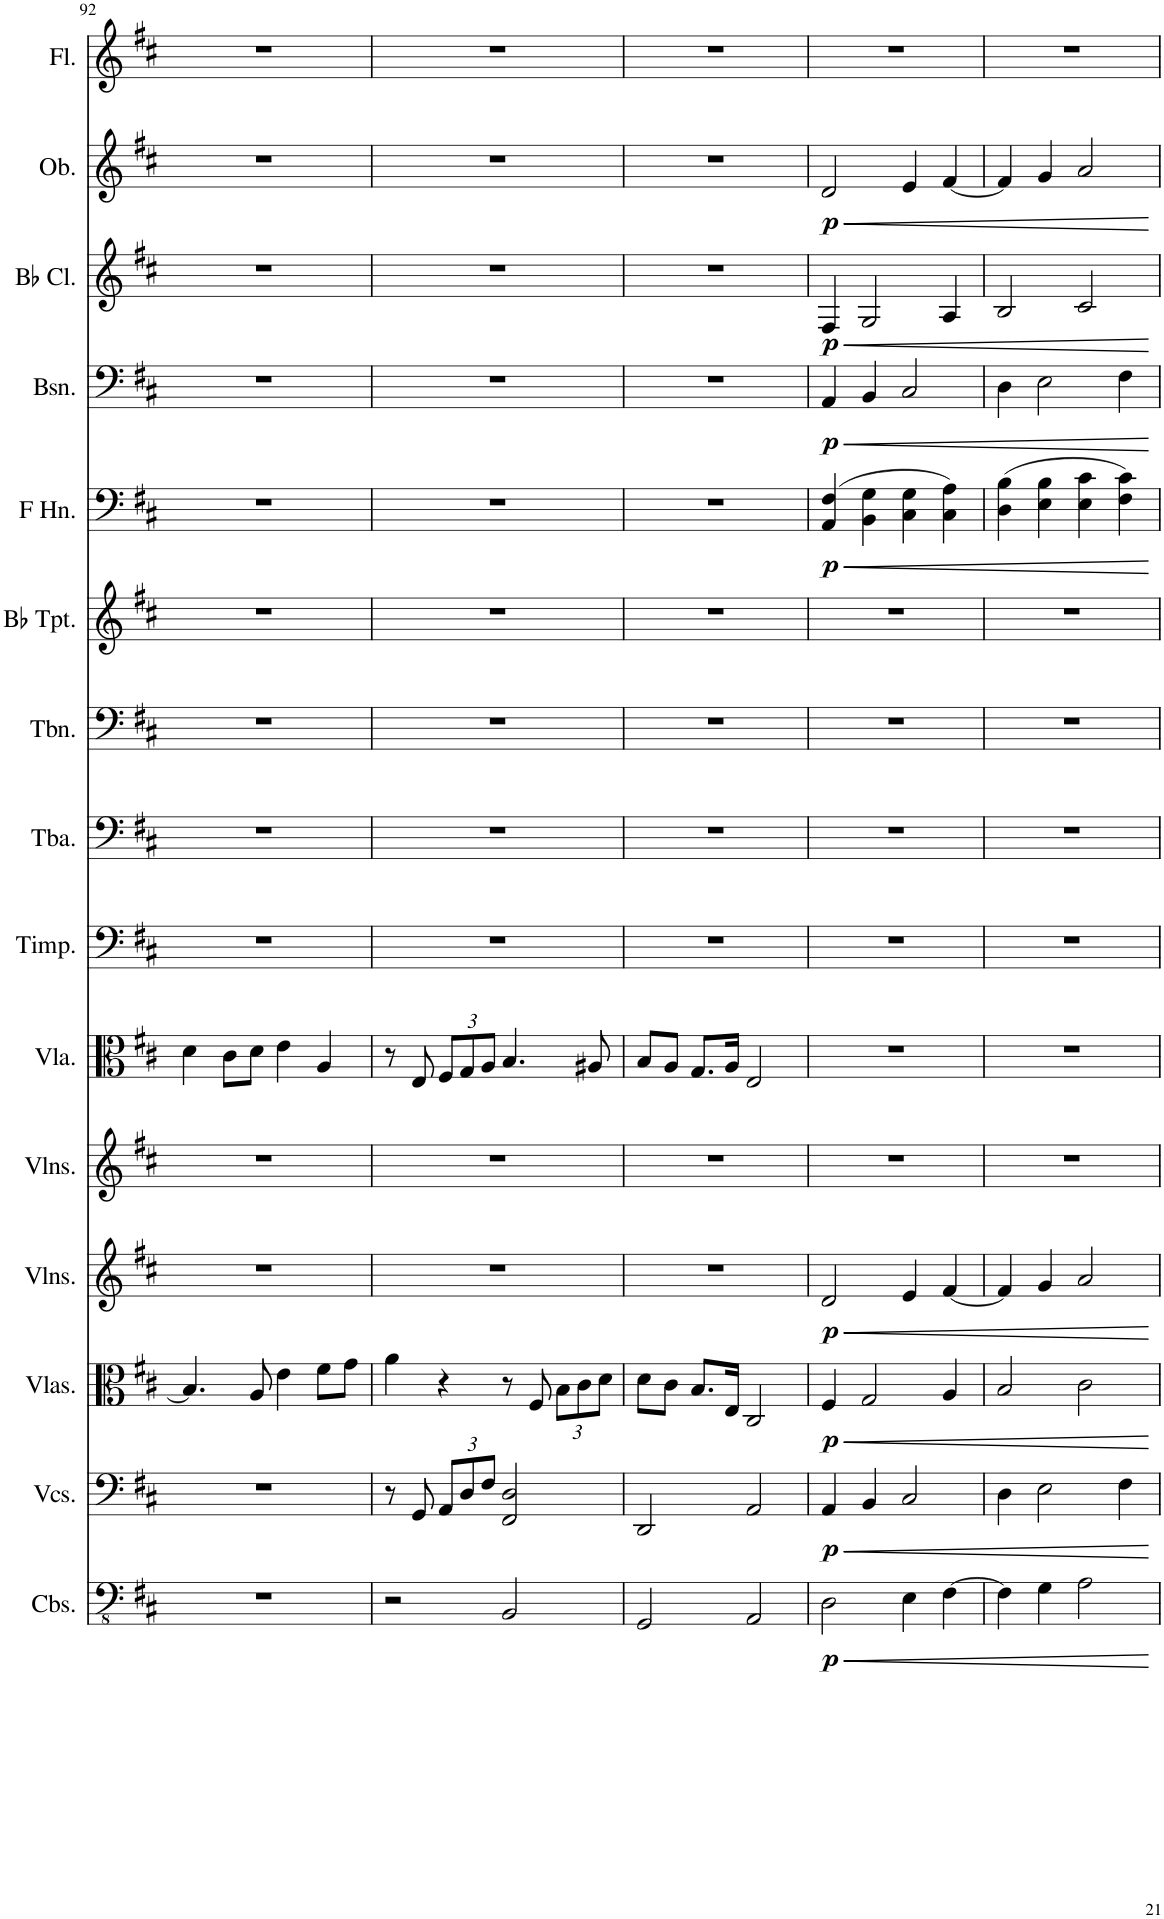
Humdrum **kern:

**kern	**dynam	**kern	**dynam	**kern	**dynam	**kern	**dynam	**kern	**kern	**kern	**kern	**kern	**kern	**kern	**dynam	**kern	**dynam	**kern	**dynam	**kern	**dynam	**kern
*part15	*part15	*part14	*part14	*part13	*part13	*part12	*part12	*part11	*part10	*part9	*part8	*part7	*part6	*part5	*part5	*part4	*part4	*part3	*part3	*part2	*part2	*part1
*staff15	*staff15	*staff14	*staff14	*staff13	*staff13	*staff12	*staff12	*staff11	*staff10	*staff9	*staff8	*staff7	*staff6	*staff5	*staff5	*staff4	*staff4	*staff3	*staff3	*staff2	*staff2	*staff1
*I"Contrabasses	*	*I"Violoncellos	*	*I"Violas	*	*I"Violins	*	*I"Violins	*I"Viola	*I"Timpani	*I"Tuba	*I"Trombone	*I"Bb Trumpet	*I"Horn in F	*	*I"Bassoon	*	*I"Bb Clarinet	*	*I"Oboe	*	*I"Flute
*I'Cbs.	*	*I'Vcs.	*	*I'Vlas.	*	*I'Vlns.	*	*I'Vlns.	*I'Vla.	*I'Timp.	*I'Tba.	*I'Tbn.	*I'Bb Tpt.	*	*	*I'Bsn.	*	*I'Bb Cl.	*	*I'Ob.	*	*I'Fl.
!!LO:PB:g=z
*clefFv4	*	*clefF4	*	*clefC3	*	*clefG2	*	*clefG2	*clefC3	*clefF4	*clefF4	*clefF4	*clefG2	*clefF4	*	*clefF4	*	*clefG2	*	*clefG2	*	*clefG2
*	*	*	*	*	*	*	*	*	*	*	*	*	*ITrd1c2	*ITrd4c7	*	*	*	*ITrd1c2	*	*	*	*
*k[f#c#]	*	*k[f#c#]	*	*k[f#c#]	*	*k[f#c#]	*	*k[f#c#]	*k[f#c#]	*k[f#c#]	*k[f#c#]	*k[f#c#]	*k[f#c#]	*k[f#c#]	*	*k[f#c#]	*	*k[f#c#]	*	*k[f#c#]	*	*k[f#c#]
*M4/4	*	*M4/4	*	*M4/4	*	*M4/4	*	*M4/4	*M4/4	*M4/4	*M4/4	*M4/4	*M4/4	*M4/4	*	*M4/4	*	*M4/4	*	*M4/4	*	*M4/4
=92	=92	=92	=92	=92	=92	=92	=92	=92	=92	=92	=92	=92	=92	=92	=92	=92	=92	=92	=92	=92	=92	=92
1r	.	1r	.	4.B/]	.	1r	.	1r	4d\	1r	1r	1r	1r	1r	.	1r	.	1r	.	1r	.	1r
.	.	.	.	.	.	.	.	.	8c#\L	.	.	.	.	.	.	.	.	.	.	.	.	.
.	.	.	.	8A/	.	.	.	.	8d\J	.	.	.	.	.	.	.	.	.	.	.	.	.
.	.	.	.	4e\	.	.	.	.	4e\	.	.	.	.	.	.	.	.	.	.	.	.	.
.	.	.	.	8f#\L	.	.	.	.	4A/	.	.	.	.	.	.	.	.	.	.	.	.	.
.	.	.	.	8g\J	.	.	.	.	.	.	.	.	.	.	.	.	.	.	.	.	.	.
=93	=93	=93	=93	=93	=93	=93	=93	=93	=93	=93	=93	=93	=93	=93	=93	=93	=93	=93	=93	=93	=93	=93
2r	.	8r	.	4a\	.	1r	.	1r	8r	1r	1r	1r	1r	1r	.	1r	.	1r	.	1r	.	1r
.	.	8GG/	.	.	.	.	.	.	8E/	.	.	.	.	.	.	.	.	.	.	.	.	.
*	*	*Xbrackettup	*	*	*	*	*	*	*Xbrackettup	*	*	*	*	*	*	*	*	*	*	*	*	*
.	.	12AA/L	.	4r	.	.	.	.	12F#/L	.	.	.	.	.	.	.	.	.	.	.	.	.
.	.	12D/	.	.	.	.	.	.	12G/	.	.	.	.	.	.	.	.	.	.	.	.	.
.	.	12F#/J	.	.	.	.	.	.	12A/J	.	.	.	.	.	.	.	.	.	.	.	.	.
2BBB/	.	2FF#/ 2D/	.	8r	.	.	.	.	4.B/	.	.	.	.	.	.	.	.	.	.	.	.	.
.	.	.	.	8F#/	.	.	.	.	.	.	.	.	.	.	.	.	.	.	.	.	.	.
*	*	*	*	*Xbrackettup	*	*	*	*	*	*	*	*	*	*	*	*	*	*	*	*	*	*
.	.	.	.	12B\L	.	.	.	.	.	.	.	.	.	.	.	.	.	.	.	.	.	.
.	.	.	.	12c#\	.	.	.	.	.	.	.	.	.	.	.	.	.	.	.	.	.	.
.	.	.	.	.	.	.	.	.	8A#X/	.	.	.	.	.	.	.	.	.	.	.	.	.
.	.	.	.	12d\J	.	.	.	.	.	.	.	.	.	.	.	.	.	.	.	.	.	.
=94	=94	=94	=94	=94	=94	=94	=94	=94	=94	=94	=94	=94	=94	=94	=94	=94	=94	=94	=94	=94	=94	=94
2GGG/	.	2DD/	.	8d\L	.	1r	.	1r	8B/L	1r	1r	1r	1r	1r	.	1r	.	1r	.	1r	.	1r
.	.	.	.	8c#\J	.	.	.	.	8A/J	.	.	.	.	.	.	.	.	.	.	.	.	.
.	.	.	.	8.B/L	.	.	.	.	8.G/L	.	.	.	.	.	.	.	.	.	.	.	.	.
.	.	.	.	16E/Jk	.	.	.	.	16A/Jk	.	.	.	.	.	.	.	.	.	.	.	.	.
2AAA/	.	2AA/	.	2C#/	.	.	.	.	2E/	.	.	.	.	.	.	.	.	.	.	.	.	.
=95	=95	=95	=95	=95	=95	=95	=95	=95	=95	=95	=95	=95	=95	=95	=95	=95	=95	=95	=95	=95	=95	=95
!	!LO:HP:b	!	!LO:HP:b	!	!LO:HP:b	!	!LO:HP:b	!	!	!	!	!	!	!	!LO:HP:b	!	!LO:HP:b	!	!LO:HP:b	!	!LO:HP:b	!
!	!LO:DY:n=1:b	!	!LO:DY:n=1:b	!	!LO:DY:n=1:b	!	!LO:DY:n=1:b	!	!	!	!	!	!	!	!LO:DY:n=1:b	!	!LO:DY:n=1:b	!	!LO:DY:n=1:b	!	!LO:DY:n=1:b	!
2DD\	< p	4AA/	< p	4F#/	< p	2d/	< p	1r	1r	1r	1r	1r	1r	(4AA/ 4F#/	< p	4AA/	< p	4F#/	< p	2d/	< p	1r
.	.	4BB/	.	2G/	.	.	.	.	.	.	.	.	.	4BB\ 4G\	.	4BB/	.	2G/	.	.	.	.
4EE\	.	2C#/	.	.	.	4e/	.	.	.	.	.	.	.	4C#\ 4G\	.	2C#/	.	.	.	4e/	.	.
[4FF#\	.	.	.	4A/	.	[4f#/	.	.	.	.	.	.	.	4C#\ 4A\)	.	.	.	4A/	.	[4f#/	.	.
=96	=96	=96	=96	=96	=96	=96	=96	=96	=96	=96	=96	=96	=96	=96	=96	=96	=96	=96	=96	=96	=96	=96
4FF#\]	.	4D\	.	2B/	.	4f#/]	.	1r	1r	1r	1r	1r	1r	(4D\ 4B\	.	4D\	.	2B/	.	4f#/]	.	1r
4GG\	.	2E\	.	.	.	4g/	.	.	.	.	.	.	.	4E\ 4B\	.	2E\	.	.	.	4g/	.	.
2AA\	.	.	.	2c#\	.	2a/	.	.	.	.	.	.	.	4E\ 4c#\	.	.	.	2c#/	.	2a/	.	.
.	.	4F#\	.	.	.	.	.	.	.	.	.	.	.	4F#\ 4c#\)	.	4F#\	.	.	.	.	.	.
.	[	.	[	.	[	.	[	.	.	.	.	.	.	.	[	.	[	.	[	.	[	.
=	=	=	=	=	=	=	=	=	=	=	=	=	=	=	=	=	=	=	=	=	=	=
*-	*-	*-	*-	*-	*-	*-	*-	*-	*-	*-	*-	*-	*-	*-	*-	*-	*-	*-	*-	*-	*-	*-
